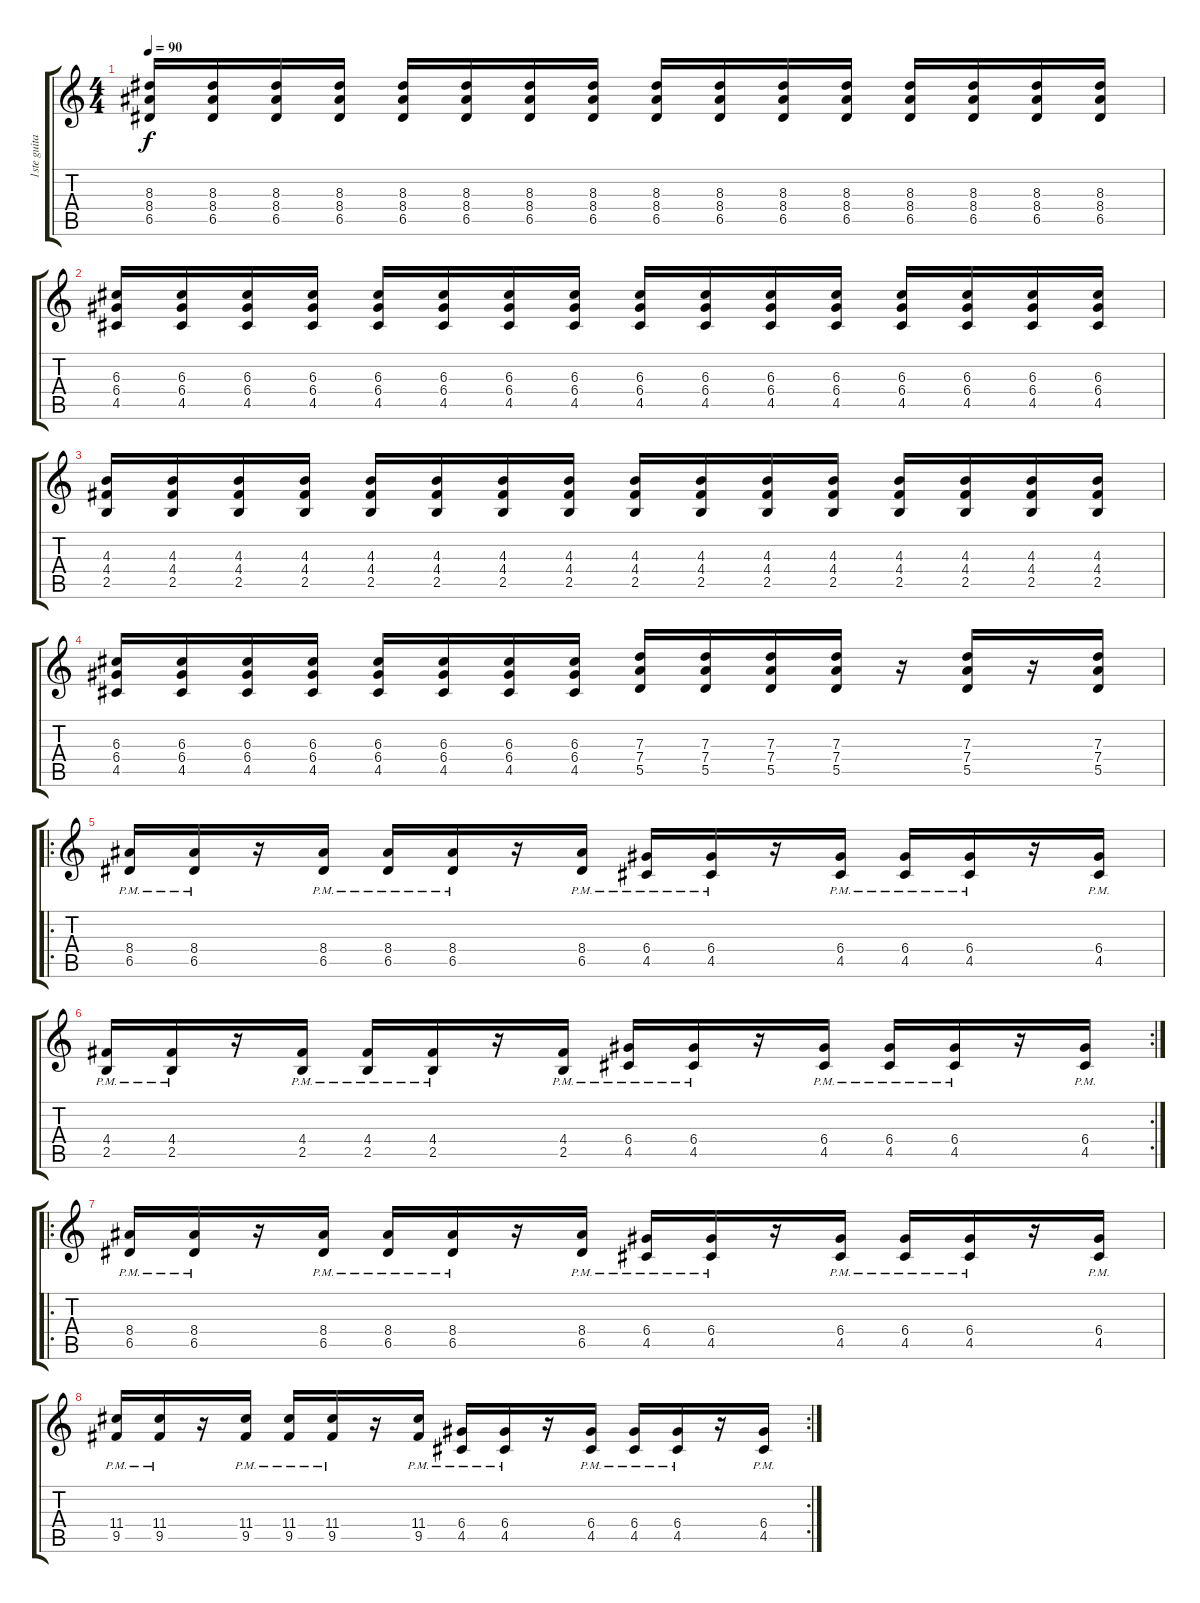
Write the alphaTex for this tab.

\track ("1ste guitar" "1ste guita") {instrument distortionguitar}
\staff {score tabs}
\tuning (E4 B3 G3 D3 A2 E2) {hide}
\ts (4 4)
\tempo 90
\clef g2
\ks c
(8.3 8.4 6.5).16{dy f} (8.3 8.4 6.5).16 (8.3 8.4 6.5).16 (8.3 8.4 6.5).16 (8.3 8.4 6.5).16 (8.3 8.4 6.5).16 (8.3 8.4 6.5).16 (8.3 8.4 6.5).16 (8.3 8.4 6.5).16 (8.3 8.4 6.5).16 (8.3 8.4 6.5).16 (8.3 8.4 6.5).16 (8.3 8.4 6.5).16 (8.3 8.4 6.5).16 (8.3 8.4 6.5).16 (8.3 8.4 6.5).16 |
(6.3 6.4 4.5).16 (6.3 6.4 4.5).16 (6.3 6.4 4.5).16 (6.3 6.4 4.5).16 (6.3 6.4 4.5).16 (6.3 6.4 4.5).16 (6.3 6.4 4.5).16 (6.3 6.4 4.5).16 (6.3 6.4 4.5).16 (6.3 6.4 4.5).16 (6.3 6.4 4.5).16 (6.3 6.4 4.5).16 (6.3 6.4 4.5).16 (6.3 6.4 4.5).16 (6.3 6.4 4.5).16 (6.3 6.4 4.5).16 |
(4.3 4.4 2.5).16 (4.3 4.4 2.5).16 (4.3 4.4 2.5).16 (4.3 4.4 2.5).16 (4.3 4.4 2.5).16 (4.3 4.4 2.5).16 (4.3 4.4 2.5).16 (4.3 4.4 2.5).16 (4.3 4.4 2.5).16 (4.3 4.4 2.5).16 (4.3 4.4 2.5).16 (4.3 4.4 2.5).16 (4.3 4.4 2.5).16 (4.3 4.4 2.5).16 (4.3 4.4 2.5).16 (4.3 4.4 2.5).16 |
(6.3 6.4 4.5).16 (6.3 6.4 4.5).16 (6.3 6.4 4.5).16 (6.3 6.4 4.5).16 (6.3 6.4 4.5).16 (6.3 6.4 4.5).16 (6.3 6.4 4.5).16 (6.3 6.4 4.5).16 (7.3 7.4 5.5).16 (7.3 7.4 5.5).16 (7.3 7.4 5.5).16 (7.3 7.4 5.5).16 r.16 (7.3 7.4 5.5).16 r.16 (7.3 7.4 5.5).16 |
\ro
(8.4{pm} 6.5{pm}).16 (8.4{pm} 6.5{pm}).16 r.16 (8.4{pm} 6.5{pm}).16 (8.4{pm} 6.5{pm}).16 (8.4{pm} 6.5{pm}).16 r.16 (8.4{pm} 6.5{pm}).16 (6.4{pm} 4.5{pm}).16 (6.4{pm} 4.5{pm}).16 r.16 (6.4{pm} 4.5{pm}).16 (6.4{pm} 4.5{pm}).16 (6.4{pm} 4.5{pm}).16 r.16 (6.4{pm} 4.5{pm}).16 |
\rc 2
(4.4{pm} 2.5{pm}).16 (4.4{pm} 2.5{pm}).16 r.16 (4.4{pm} 2.5{pm}).16 (4.4{pm} 2.5{pm}).16 (4.4{pm} 2.5{pm}).16 r.16 (4.4{pm} 2.5{pm}).16 (6.4{pm} 4.5{pm}).16 (6.4{pm} 4.5{pm}).16 r.16 (6.4{pm} 4.5{pm}).16 (6.4{pm} 4.5{pm}).16 (6.4{pm} 4.5{pm}).16 r.16 (6.4{pm} 4.5{pm}).16 |
\ro
(8.4{pm} 6.5{pm}).16 (8.4{pm} 6.5{pm}).16 r.16 (8.4{pm} 6.5{pm}).16 (8.4{pm} 6.5{pm}).16 (8.4{pm} 6.5{pm}).16 r.16 (8.4{pm} 6.5{pm}).16 (6.4{pm} 4.5{pm}).16 (6.4{pm} 4.5{pm}).16 r.16 (6.4{pm} 4.5{pm}).16 (6.4{pm} 4.5{pm}).16 (6.4{pm} 4.5{pm}).16 r.16 (6.4{pm} 4.5{pm}).16 |
\rc 2
(11.4{pm} 9.5{pm}).16 (11.4{pm} 9.5{pm}).16 r.16 (11.4{pm} 9.5{pm}).16 (11.4{pm} 9.5{pm}).16 (11.4{pm} 9.5{pm}).16 r.16 (11.4{pm} 9.5{pm}).16 (6.4{pm} 4.5{pm}).16 (6.4{pm} 4.5{pm}).16 r.16 (6.4{pm} 4.5{pm}).16 (6.4{pm} 4.5{pm}).16 (6.4{pm} 4.5{pm}).16 r.16 (6.4{pm} 4.5{pm}).16
